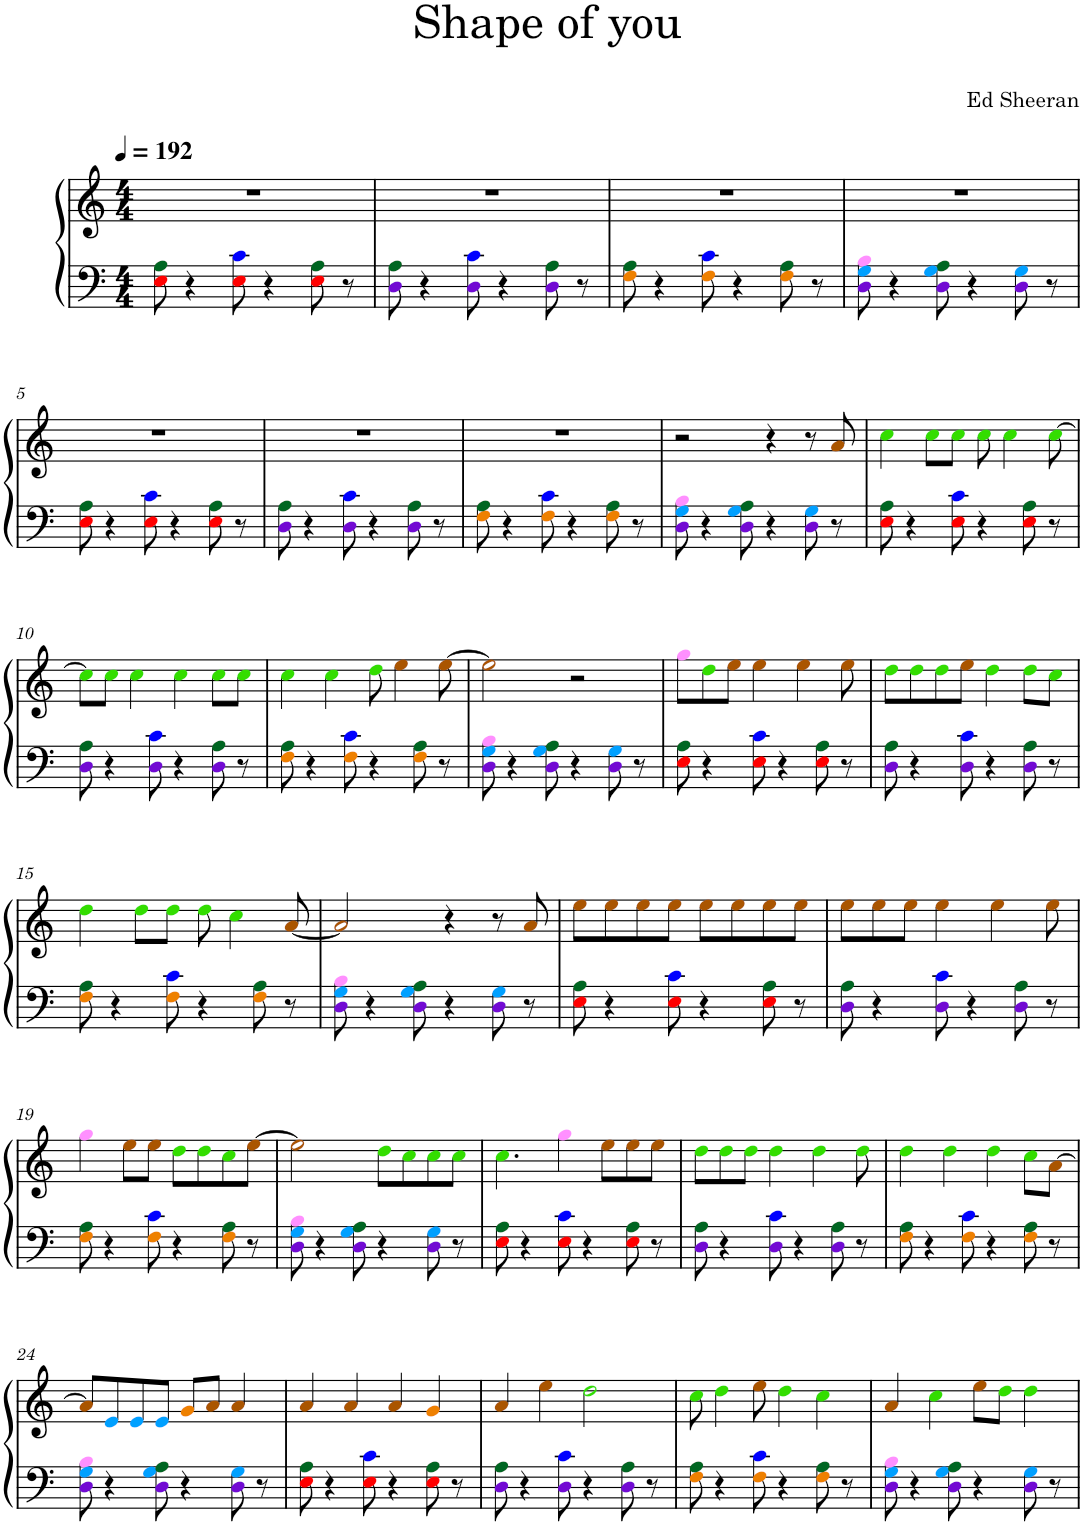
**kern	**kern
*part1	*part1
*staff2	*staff1
*I"Piano	*
*I'Pno.	*
*clefF4	*clefG2
*k[]	*k[]
*M4/4	*M4/4
*MM192	*MM192
=1	=1
8Ei\ 8Aj\	1r
4r	.
8Ei\ 8cZ\	.
4r	.
8Ei\ 8Aj\	.
8r	.
=2	=2
8DV\ 8Aj\	1r
4r	.
8DV\ 8cZ\	.
4r	.
8DV\ 8Aj\	.
8r	.
=3	=3
8FN\ 8Aj\	1r
4r	.
8FN\ 8cZ\	.
4r	.
8FN\ 8Aj\	.
8r	.
=4	=4
8DV\ 8Gl\ 8B!\	1r
4r	.
8DV\ 8Gl\ 8Aj\	.
4r	.
8DV\ 8Gl\	.
8r	.
!!LO:LB:g=z
=5	=5
8Ei\ 8Aj\	1r
4r	.
8Ei\ 8cZ\	.
4r	.
8Ei\ 8Aj\	.
8r	.
=6	=6
8DV\ 8Aj\	1r
4r	.
8DV\ 8cZ\	.
4r	.
8DV\ 8Aj\	.
8r	.
=7	=7
8FN\ 8Aj\	1r
4r	.
8FN\ 8cZ\	.
4r	.
8FN\ 8Aj\	.
8r	.
=8	=8
8DV\ 8Gl\ 8B!\	2r
4r	.
8DV\ 8Gl\ 8Aj\	.
4r	4r
8DV\ 8Gl\	8r
8r	8a+/
=9	=9
8Ei\ 8Aj\	4cc|\
4r	.
.	8cc|\L
8Ei\ 8cZ\	8cc|\J
4r	8cc|\
.	4cc|\
8Ei\ 8Aj\	.
8r	[8cc|\
!!LO:LB:g=z
=10	=10
8DV\ 8Aj\	8cc|\L]
4r	8cc|\J
.	4cc|\
8DV\ 8cZ\	.
4r	4cc|\
8DV\ 8Aj\	8cc|\L
8r	8cc|\J
=11	=11
8FN\ 8Aj\	4cc|\
4r	.
.	4cc|\
8FN\ 8cZ\	.
4r	8dd|\
.	4ee+\
8FN\ 8Aj\	.
8r	[8ee+\
=12	=12
8DV\ 8Gl\ 8B!\	2ee+\]
4r	.
8DV\ 8Gl\ 8Aj\	.
4r	2r
8DV\ 8Gl\	.
8r	.
=13	=13
8Ei\ 8Aj\	8gg!\L
4r	8dd|\
.	8ee+\J
8Ei\ 8cZ\	4ee+\
4r	.
.	4ee+\
8Ei\ 8Aj\	.
8r	8ee+\
=14	=14
8DV\ 8Aj\	8dd|\L
4r	8dd|\
.	8dd|\
8DV\ 8cZ\	8ee+\J
4r	4dd|\
8DV\ 8Aj\	8dd|\L
8r	8cc|\J
!!LO:LB:g=z
=15	=15
8FN\ 8Aj\	4dd|\
4r	.
.	8dd|\L
8FN\ 8cZ\	8dd|\J
4r	8dd|\
.	4cc|\
8FN\ 8Aj\	.
8r	[8a+/
=16	=16
8DV\ 8Gl\ 8B!\	2a+/]
4r	.
8DV\ 8Gl\ 8Aj\	.
4r	4r
8DV\ 8Gl\	8r
8r	8a+/
=17	=17
8Ei\ 8Aj\	8ee+\L
4r	8ee+\
.	8ee+\
8Ei\ 8cZ\	8ee+\J
4r	8ee+\L
.	8ee+\
8Ei\ 8Aj\	8ee+\
8r	8ee+\J
=18	=18
8DV\ 8Aj\	8ee+\L
4r	8ee+\
.	8ee+\J
8DV\ 8cZ\	4ee+\
4r	.
.	4ee+\
8DV\ 8Aj\	.
8r	8ee+\
!!LO:LB:g=z
=19	=19
8FN\ 8Aj\	4gg!\
4r	.
.	8ee+\L
8FN\ 8cZ\	8ee+\J
4r	8dd|\L
.	8dd|\
8FN\ 8Aj\	8cc|\
8r	[8ee+\J
=20	=20
8DV\ 8Gl\ 8B!\	2ee+\]
4r	.
8DV\ 8Gl\ 8Aj\	.
4r	8dd|\L
.	8cc|\
8DV\ 8Gl\	8cc|\
8r	8cc|\J
=21	=21
8Ei\ 8Aj\	4.cc|\
4r	.
8Ei\ 8cZ\	4gg!\
4r	.
.	8ee+\L
8Ei\ 8Aj\	8ee+\
8r	8ee+\J
=22	=22
8DV\ 8Aj\	8dd|\L
4r	8dd|\
.	8dd|\J
8DV\ 8cZ\	4dd|\
4r	.
.	4dd|\
8DV\ 8Aj\	.
8r	8dd|\
=23	=23
8FN\ 8Aj\	4dd|\
4r	.
.	4dd|\
8FN\ 8cZ\	.
4r	4dd|\
8FN\ 8Aj\	8cc|\L
8r	[8a+\J
!!LO:LB:g=z
=24	=24
8DV\ 8Gl\ 8B!\	8a+/L]
4r	8el/
.	8el/
8DV\ 8Gl\ 8Aj\	8el/J
4r	8gN/L
.	8a+/J
8DV\ 8Gl\	4a+/
8r	.
=25	=25
8Ei\ 8Aj\	4a+/
4r	.
.	4a+/
8Ei\ 8cZ\	.
4r	4a+/
8Ei\ 8Aj\	4gN/
8r	.
=26	=26
8DV\ 8Aj\	4a+/
4r	.
.	4ee+\
8DV\ 8cZ\	.
4r	2dd|\
8DV\ 8Aj\	.
8r	.
=27	=27
8FN\ 8Aj\	8cc|\
4r	4dd|\
8FN\ 8cZ\	8ee+\
4r	4dd|\
8FN\ 8Aj\	4cc|\
8r	.
=28	=28
8DV\ 8Gl\ 8B!\	4a+/
4r	.
.	4cc|\
8DV\ 8Gl\ 8Aj\	.
4r	8ee+\L
.	8dd|\J
8DV\ 8Gl\	4dd|\
8r	.
=	=
*-	*-
